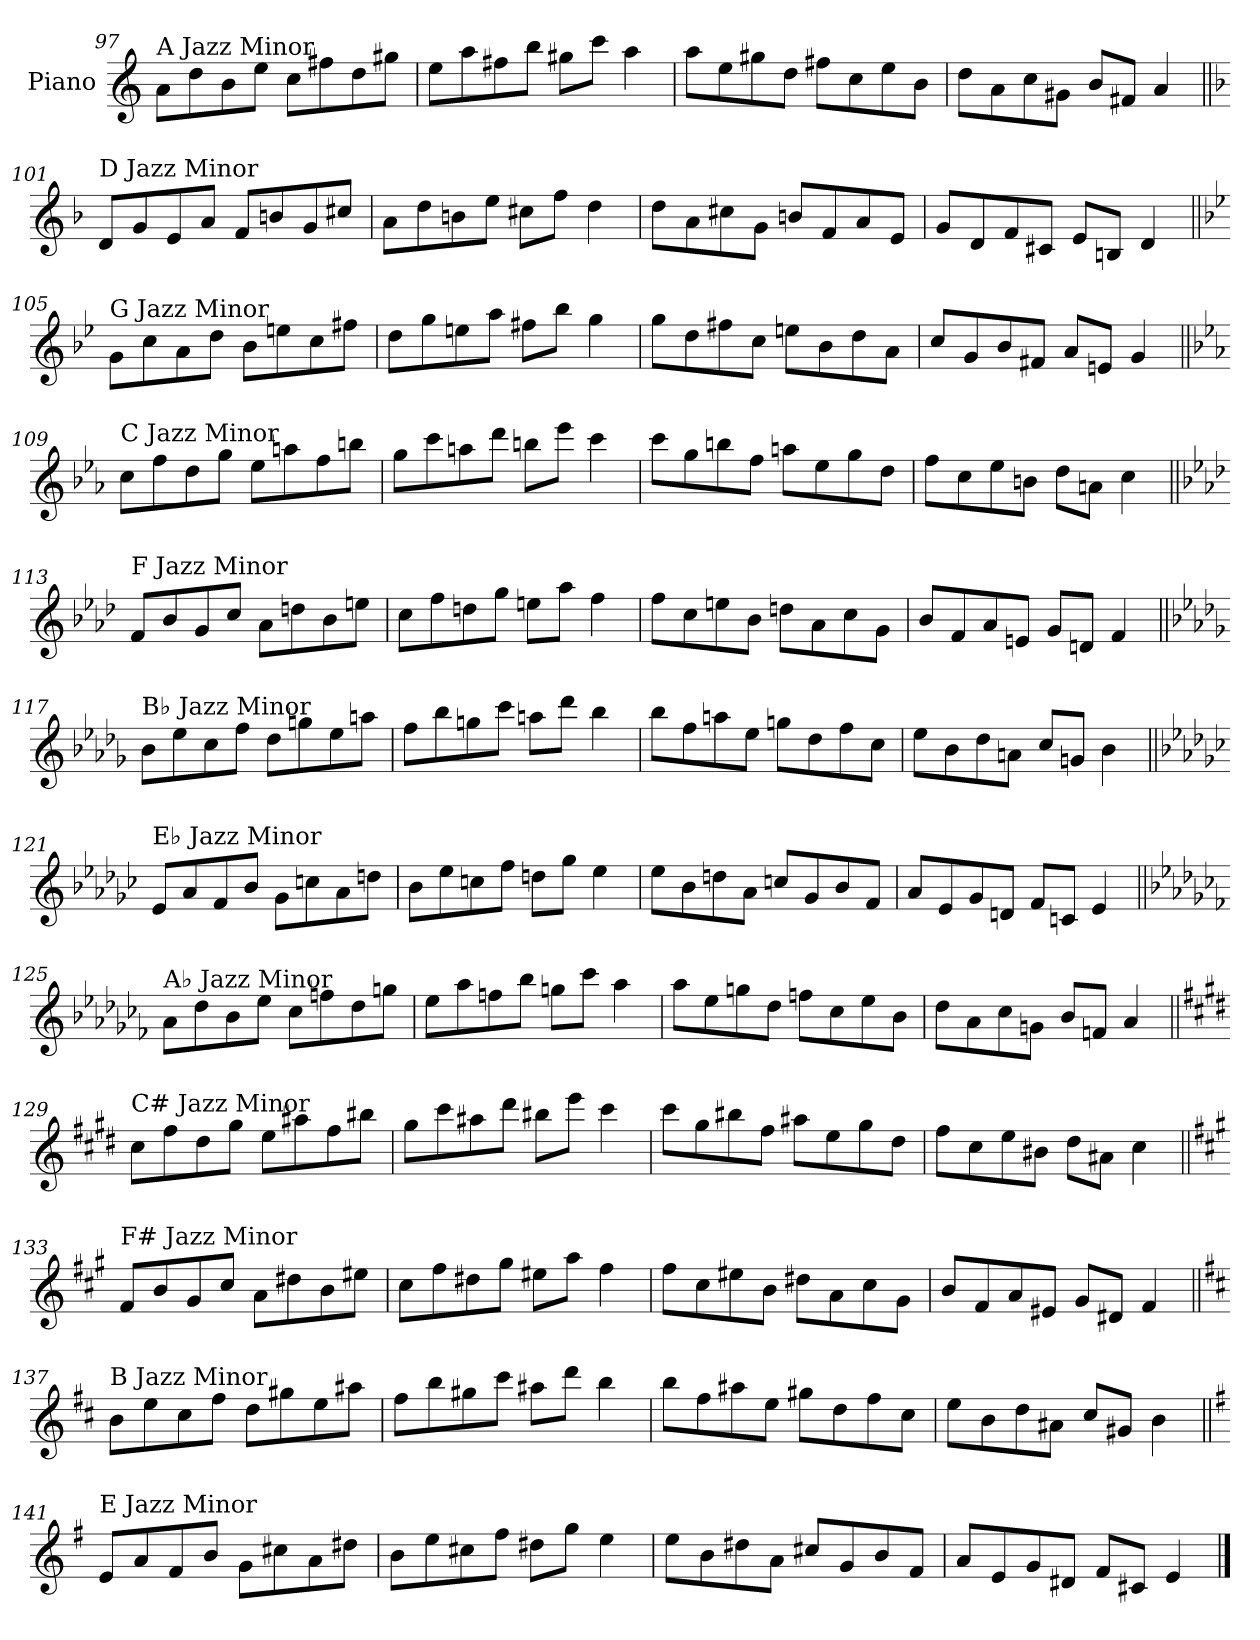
**kern
*part1
*staff1
*I"Piano
*I'Pno.
!!LO:PB:g=z
*clefG2
*k[]
=97
!LO:TX:a:t=A Jazz Minor
8a\L
8dd\
8b\
8ee\J
8cc\L
8ff#X\
8dd\
8gg#X\J
=98
8ee\L
8aa\
8ff#X\
8bb\J
8gg#X\L
8ccc\J
4aa\
=99
8aa\L
8ee\
8gg#X\
8dd\J
8ff#X\L
8cc\
8ee\
8b\J
=100
8dd\L
8a\
8cc\
8g#X\J
8b/L
8f#X/J
4a/
!!LO:LB:g=z
=101||
*k[b-]
!LO:TX:a:t=D Jazz Minor
8d/L
8g/
8e/
8a/J
8f/L
8bn/
8g/
8cc#X/J
=102
8a\L
8dd\
8bn\
8ee\J
8cc#X\L
8ff\J
4dd\
=103
8dd\L
8a\
8cc#X\
8g\J
8bn/L
8f/
8a/
8e/J
=104
8g/L
8d/
8f/
8c#X/J
8e/L
8Bn/J
4d/
!!LO:LB:g=z
=105||
*k[b-e-]
!LO:TX:a:t=G Jazz Minor
8g\L
8cc\
8a\
8dd\J
8b-\L
8een\
8cc\
8ff#X\J
=106
8dd\L
8gg\
8een\
8aa\J
8ff#X\L
8bb-\J
4gg\
=107
8gg\L
8dd\
8ff#X\
8cc\J
8een\L
8b-\
8dd\
8a\J
=108
8cc/L
8g/
8b-/
8f#X/J
8a/L
8en/J
4g/
!!LO:LB:g=z
=109||
*k[b-e-a-]
!LO:TX:a:t=C Jazz Minor
8cc\L
8ff\
8dd\
8gg\J
8ee-\L
8aan\
8ff\
8bbn\J
=110
8gg\L
8ccc\
8aan\
8ddd\J
8bbn\L
8eee-\J
4ccc\
=111
8ccc\L
8gg\
8bbn\
8ff\J
8aan\L
8ee-\
8gg\
8dd\J
=112
8ff\L
8cc\
8ee-\
8bn\J
8dd\L
8an\J
4cc\
!!LO:LB:g=z
=113||
*k[b-e-a-d-]
!LO:TX:a:t=F Jazz Minor
8f/L
8b-/
8g/
8cc/J
8a-\L
8ddn\
8b-\
8een\J
=114
8cc\L
8ff\
8ddn\
8gg\J
8een\L
8aa-\J
4ff\
=115
8ff\L
8cc\
8een\
8b-\J
8ddn\L
8a-\
8cc\
8g\J
=116
8b-/L
8f/
8a-/
8en/J
8g/L
8dn/J
4f/
!!LO:LB:g=z
=117||
*k[b-e-a-d-g-]
!LO:TX:a:t=B♭ Jazz Minor
8b-\L
8ee-\
8cc\
8ff\J
8dd-\L
8ggn\
8ee-\
8aan\J
=118
8ff\L
8bb-\
8ggn\
8ccc\J
8aan\L
8ddd-\J
4bb-\
=119
8bb-\L
8ff\
8aan\
8ee-\J
8ggn\L
8dd-\
8ff\
8cc\J
=120
8ee-\L
8b-\
8dd-\
8an\J
8cc/L
8gn/J
4b-\
!!LO:LB:g=z
=121||
*k[b-e-a-d-g-c-]
!LO:TX:a:t=E♭ Jazz Minor
8e-/L
8a-/
8f/
8b-/J
8g-\L
8ccn\
8a-\
8ddn\J
=122
8b-\L
8ee-\
8ccn\
8ff\J
8ddn\L
8gg-\J
4ee-\
=123
8ee-\L
8b-\
8ddn\
8a-\J
8ccn/L
8g-/
8b-/
8f/J
=124
8a-/L
8e-/
8g-/
8dn/J
8f/L
8cn/J
4e-/
!!LO:LB:g=z
=125||
*k[b-e-a-d-g-c-f-]
!LO:TX:a:t=A♭ Jazz Minor
8a-\L
8dd-\
8b-\
8ee-\J
8cc-\L
8ffn\
8dd-\
8ggn\J
=126
8ee-\L
8aa-\
8ffn\
8bb-\J
8ggn\L
8ccc-\J
4aa-\
=127
8aa-\L
8ee-\
8ggn\
8dd-\J
8ffn\L
8cc-\
8ee-\
8b-\J
=128
8dd-\L
8a-\
8cc-\
8gn\J
8b-/L
8fn/J
4a-/
!!LO:LB:g=z
=129||
*k[f#c#g#d#]
!LO:TX:a:t=C# Jazz Minor
8cc#\L
8ff#\
8dd#\
8gg#\J
8ee\L
8aa#X\
8ff#\
8bb#X\J
=130
8gg#\L
8ccc#\
8aa#X\
8ddd#\J
8bb#X\L
8eee\J
4ccc#\
=131
8ccc#\L
8gg#\
8bb#X\
8ff#\J
8aa#X\L
8ee\
8gg#\
8dd#\J
=132
8ff#\L
8cc#\
8ee\
8b#X\J
8dd#\L
8a#X\J
4cc#\
!!LO:LB:g=z
=133||
*k[f#c#g#]
!LO:TX:a:t=F# Jazz Minor
8f#/L
8b/
8g#/
8cc#/J
8a\L
8dd#X\
8b\
8ee#X\J
=134
8cc#\L
8ff#\
8dd#X\
8gg#\J
8ee#X\L
8aa\J
4ff#\
=135
8ff#\L
8cc#\
8ee#X\
8b\J
8dd#X\L
8a\
8cc#\
8g#\J
=136
8b/L
8f#/
8a/
8e#X/J
8g#/L
8d#X/J
4f#/
!!LO:LB:g=z
=137||
*k[f#c#]
!LO:TX:a:t=B Jazz Minor
8b\L
8ee\
8cc#\
8ff#\J
8dd\L
8gg#X\
8ee\
8aa#X\J
=138
8ff#\L
8bb\
8gg#X\
8ccc#\J
8aa#X\L
8ddd\J
4bb\
=139
8bb\L
8ff#\
8aa#X\
8ee\J
8gg#X\L
8dd\
8ff#\
8cc#\J
=140
8ee\L
8b\
8dd\
8a#X\J
8cc#/L
8g#X/J
4b\
!!LO:LB:g=z
=141||
*k[f#]
!LO:TX:a:t=E Jazz Minor
8e/L
8a/
8f#/
8b/J
8g\L
8cc#X\
8a\
8dd#X\J
=142
8b\L
8ee\
8cc#X\
8ff#\J
8dd#X\L
8gg\J
4ee\
=143
8ee\L
8b\
8dd#X\
8a\J
8cc#X/L
8g/
8b/
8f#/J
=144
8a/L
8e/
8g/
8d#X/J
8f#/L
8c#X/J
4e/
==
*-
